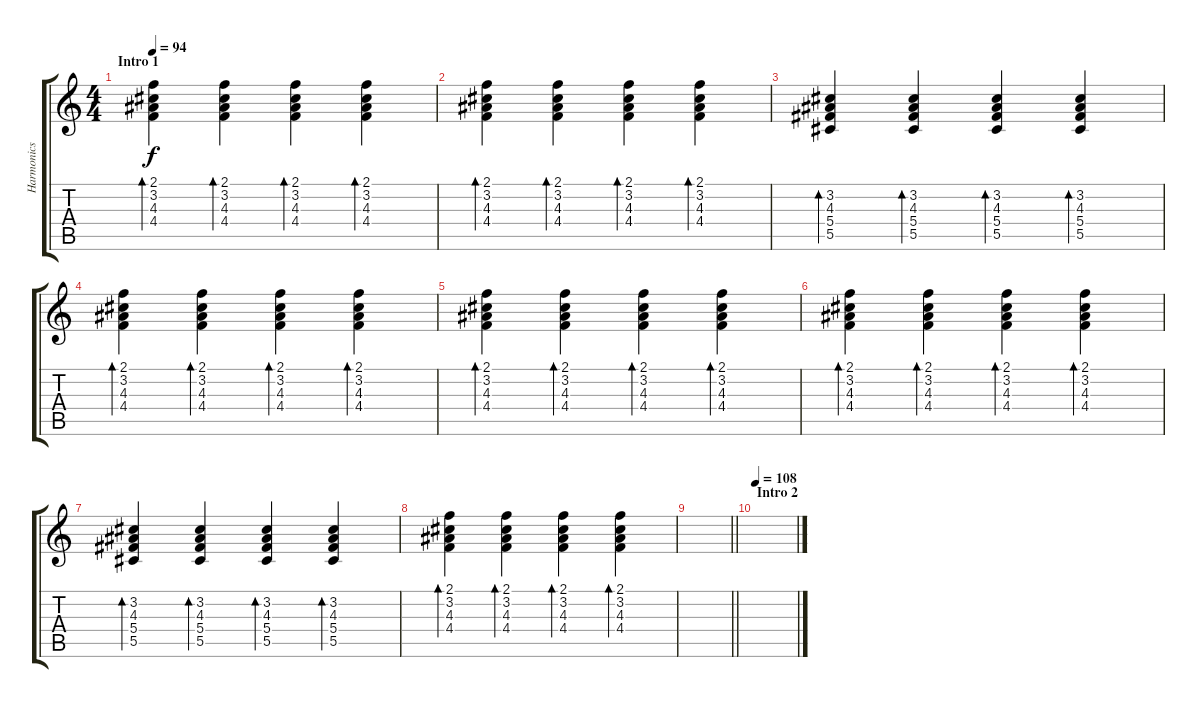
\track ("Harmonics" "Harmonics") {instrument acousticguitarnylon}
\staff {score tabs}
\tuning (Eb4 Bb3 Gb3 Db3 Ab2 Eb2) {hide}
\ts (4 4)
\section ("" "Intro 1")
\tempo 94
\clef g2
\ks c
(2.1 3.2 4.3 4.4).4{bd 120 dy f volume 10 instrument acousticguitarnylon} (2.1 3.2 4.3 4.4).4{bd 120 volume 8} (2.1 3.2 4.3 4.4).4{bd 120 volume 5} (2.1 3.2 4.3 4.4).4{bd 120 volume 3} |
(2.1 3.2 4.3 4.4).4{bd 120 volume 10} (2.1 3.2 4.3 4.4).4{bd 120 volume 8} (2.1 3.2 4.3 4.4).4{bd 120 volume 5} (2.1 3.2 4.3 4.4).4{bd 120 volume 3} |
(3.2 4.3 5.4 5.5).4{bd 120 volume 10} (3.2 4.3 5.4 5.5).4{bd 120 volume 8} (3.2 4.3 5.4 5.5).4{bd 120 volume 5} (3.2 4.3 5.4 5.5).4{bd 120 volume 3} |
(2.1 3.2 4.3 4.4).4{bd 120 volume 10} (2.1 3.2 4.3 4.4).4{bd 120 volume 8} (2.1 3.2 4.3 4.4).4{bd 120 volume 5} (2.1 3.2 4.3 4.4).4{bd 120 volume 3} |
(2.1 3.2 4.3 4.4).4{bd 120 volume 10} (2.1 3.2 4.3 4.4).4{bd 120 volume 8} (2.1 3.2 4.3 4.4).4{bd 120 volume 5} (2.1 3.2 4.3 4.4).4{bd 120 volume 3} |
(2.1 3.2 4.3 4.4).4{bd 120 volume 10} (2.1 3.2 4.3 4.4).4{bd 120 volume 8} (2.1 3.2 4.3 4.4).4{bd 120 volume 5} (2.1 3.2 4.3 4.4).4{bd 120 volume 3} |
(3.2 4.3 5.4 5.5).4{bd 120 volume 10} (3.2 4.3 5.4 5.5).4{bd 120 volume 8} (3.2 4.3 5.4 5.5).4{bd 120 volume 5} (3.2 4.3 5.4 5.5).4{bd 120 volume 3} |
(2.1 3.2 4.3 4.4).4{bd 120 volume 10} (2.1 3.2 4.3 4.4).4{bd 120 volume 8} (2.1 3.2 4.3 4.4).4{bd 120 volume 5} (2.1 3.2 4.3 4.4).4{bd 120 volume 3} |
\barLineRight lightlight
|
\section ("" "Intro 2")
\tempo 108
